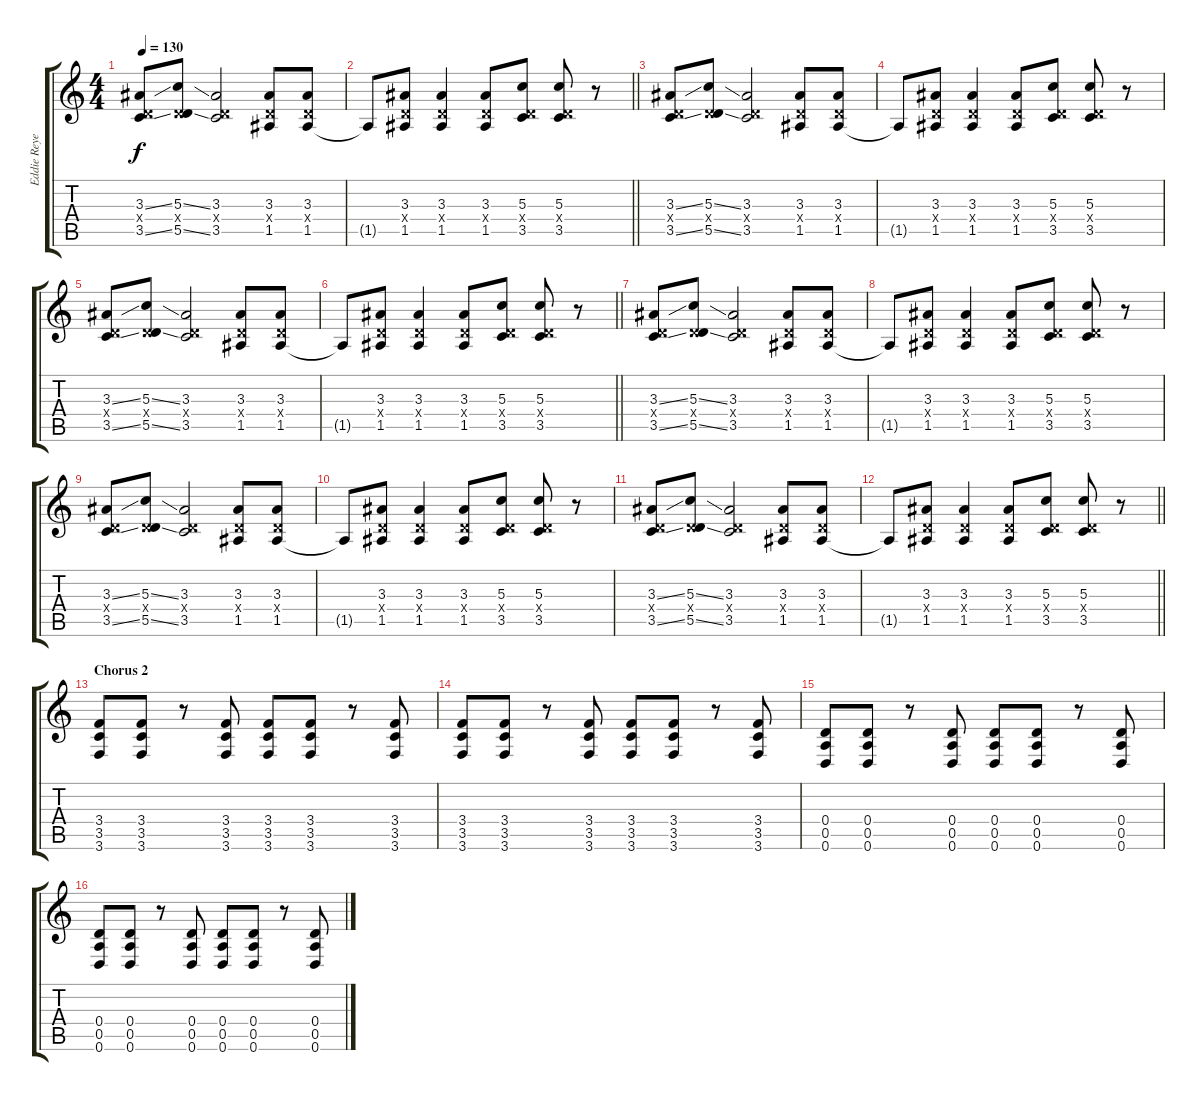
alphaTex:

\track ("Eddie Reyes-Lead Guitar" "Eddie Reye") {instrument electricguitarclean}
\staff {score tabs}
\tuning (E4 B3 G3 D3 A2 D2) {hide}
\ts (4 4)
\tempo 130
\clef g2
\ks c
(3.3{ss} 0.4{x} 3.5{ss}).8{dy f} (5.3{ss} 0.4{x} 5.5{ss}).8 (3.3 0.4{x} 3.5).2 (3.3 0.4{x} 1.5).8 (3.3 0.4{x} 1.5).8 |
\barLineRight lightlight
1.5{t}.8 (3.3 0.4{x} 1.5).8 (3.3 0.4{x} 1.5).4 (3.3 0.4{x} 1.5).8 (5.3 0.4{x} 3.5).8 (5.3 0.4{x} 3.5).8 r.8 |
(3.3{ss} 0.4{x} 3.5{ss}).8 (5.3{ss} 0.4{x} 5.5{ss}).8 (3.3 0.4{x} 3.5).2 (3.3 0.4{x} 1.5).8 (3.3 0.4{x} 1.5).8 |
1.5{t}.8 (3.3 0.4{x} 1.5).8 (3.3 0.4{x} 1.5).4 (3.3 0.4{x} 1.5).8 (5.3 0.4{x} 3.5).8 (5.3 0.4{x} 3.5).8 r.8 |
(3.3{ss} 0.4{x} 3.5{ss}).8 (5.3{ss} 0.4{x} 5.5{ss}).8 (3.3 0.4{x} 3.5).2 (3.3 0.4{x} 1.5).8 (3.3 0.4{x} 1.5).8 |
\barLineRight lightlight
1.5{t}.8 (3.3 0.4{x} 1.5).8 (3.3 0.4{x} 1.5).4 (3.3 0.4{x} 1.5).8 (5.3 0.4{x} 3.5).8 (5.3 0.4{x} 3.5).8 r.8 |
(3.3{ss} 0.4{x} 3.5{ss}).8 (5.3{ss} 0.4{x} 5.5{ss}).8 (3.3 0.4{x} 3.5).2 (3.3 0.4{x} 1.5).8 (3.3 0.4{x} 1.5).8 |
1.5{t}.8 (3.3 0.4{x} 1.5).8 (3.3 0.4{x} 1.5).4 (3.3 0.4{x} 1.5).8 (5.3 0.4{x} 3.5).8 (5.3 0.4{x} 3.5).8 r.8 |
(3.3{ss} 0.4{x} 3.5{ss}).8 (5.3{ss} 0.4{x} 5.5{ss}).8 (3.3 0.4{x} 3.5).2 (3.3 0.4{x} 1.5).8 (3.3 0.4{x} 1.5).8 |
1.5{t}.8 (3.3 0.4{x} 1.5).8 (3.3 0.4{x} 1.5).4 (3.3 0.4{x} 1.5).8 (5.3 0.4{x} 3.5).8 (5.3 0.4{x} 3.5).8 r.8 |
(3.3{ss} 0.4{x} 3.5{ss}).8 (5.3{ss} 0.4{x} 5.5{ss}).8 (3.3 0.4{x} 3.5).2 (3.3 0.4{x} 1.5).8 (3.3 0.4{x} 1.5).8 |
\barLineRight lightlight
1.5{t}.8 (3.3 0.4{x} 1.5).8 (3.3 0.4{x} 1.5).4 (3.3 0.4{x} 1.5).8 (5.3 0.4{x} 3.5).8 (5.3 0.4{x} 3.5).8 r.8 |
\section ("" "Chorus 2")
(3.4 3.5 3.6).8{volume 3 instrument overdrivenguitar} (3.4 3.5 3.6).8 r.8 (3.4 3.5 3.6).8 (3.4 3.5 3.6).8 (3.4 3.5 3.6).8 r.8 (3.4 3.5 3.6).8 |
(3.4 3.5 3.6).8 (3.4 3.5 3.6).8 r.8 (3.4 3.5 3.6).8 (3.4 3.5 3.6).8 (3.4 3.5 3.6).8 r.8 (3.4 3.5 3.6).8 |
(0.4 0.5 0.6).8 (0.4 0.5 0.6).8 r.8 (0.4 0.5 0.6).8 (0.4 0.5 0.6).8 (0.4 0.5 0.6).8 r.8 (0.4 0.5 0.6).8 |
(0.4 0.5 0.6).8 (0.4 0.5 0.6).8 r.8 (0.4 0.5 0.6).8 (0.4 0.5 0.6).8 (0.4 0.5 0.6).8 r.8 (0.4 0.5 0.6).8
